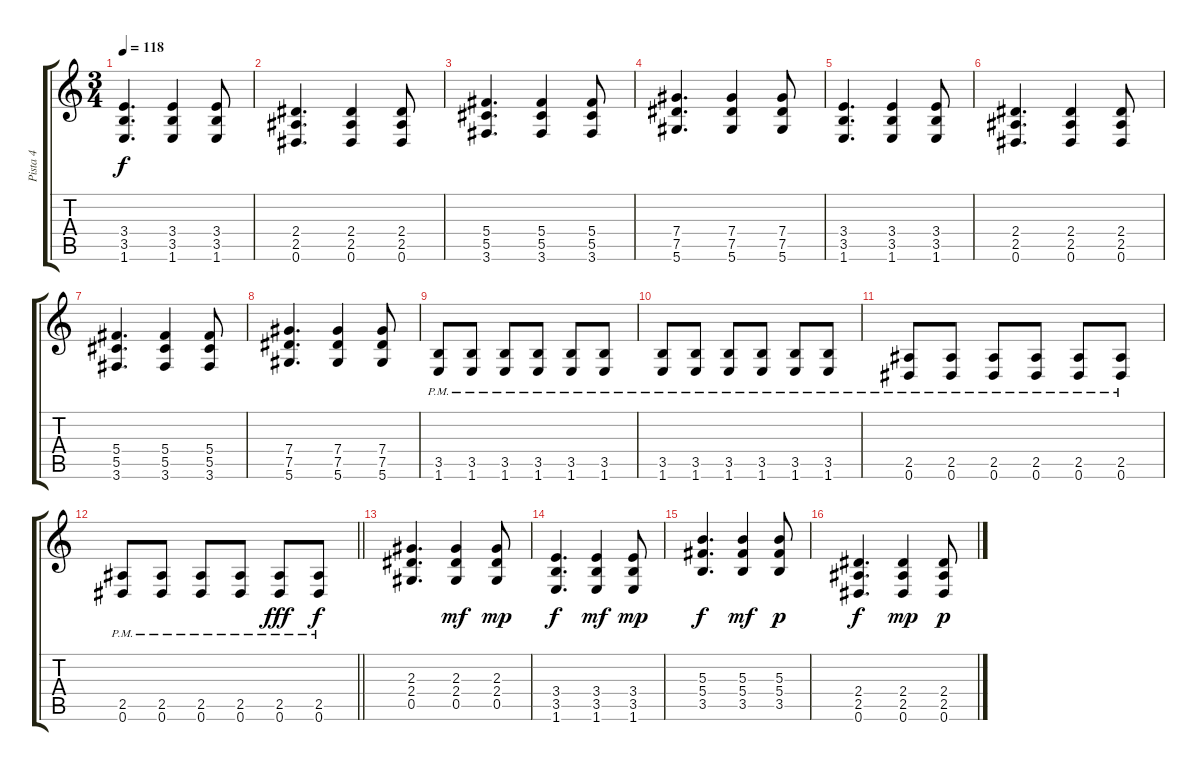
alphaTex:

\track ("Pista 4" "Pista 4") {instrument acousticguitarsteel}
\staff {score tabs}
\tuning (Eb4 Bb3 Gb3 Db3 Ab2 Eb2) {hide}
\ts (3 4)
\tempo 118
\clef g2
\ks c
(3.4 3.5 1.6).4{d dy f instrument acousticguitarsteel} (3.4 3.5 1.6).4 (3.4 3.5 1.6).8 |
(2.4 2.5 0.6).4{d} (2.4 2.5 0.6).4 (2.4 2.5 0.6).8 |
(5.4 5.5 3.6).4{d} (5.4 5.5 3.6).4 (5.4 5.5 3.6).8 |
(7.4 7.5 5.6).4{d} (7.4 7.5 5.6).4 (7.4 7.5 5.6).8 |
(3.4 3.5 1.6).4{d} (3.4 3.5 1.6).4 (3.4 3.5 1.6).8 |
(2.4 2.5 0.6).4{d} (2.4 2.5 0.6).4 (2.4 2.5 0.6).8 |
(5.4 5.5 3.6).4{d} (5.4 5.5 3.6).4 (5.4 5.5 3.6).8 |
(7.4 7.5 5.6).4{d} (7.4 7.5 5.6).4 (7.4 7.5 5.6).8 |
(3.5{pm} 1.6{pm}).8 (3.5{pm} 1.6{pm}).8 (3.5{pm} 1.6{pm}).8 (3.5{pm} 1.6{pm}).8 (3.5{pm} 1.6{pm}).8 (3.5{pm} 1.6{pm}).8 |
(3.5{pm} 1.6{pm}).8 (3.5{pm} 1.6{pm}).8 (3.5{pm} 1.6{pm}).8 (3.5{pm} 1.6{pm}).8 (3.5{pm} 1.6{pm}).8 (3.5{pm} 1.6{pm}).8 |
(2.5{pm} 0.6{pm}).8 (2.5{pm} 0.6{pm}).8 (2.5{pm} 0.6{pm}).8 (2.5{pm} 0.6{pm}).8 (2.5{pm} 0.6{pm}).8 (2.5{pm} 0.6{pm}).8 |
\barLineRight lightlight
(2.5{pm} 0.6{pm}).8 (2.5{pm} 0.6{pm}).8 (2.5{pm} 0.6{pm}).8 (2.5{pm} 0.6{pm}).8 (2.5{pm} 0.6{pm}).8{dy fff} (2.5{pm} 0.6{pm}).8{dy f} |
(2.3 2.4 0.5).4{d} (2.3 2.4 0.5).4{dy mf} (2.3 2.4 0.5).8{dy mp beam Up} |
(3.4 3.5 1.6).4{d dy f} (3.4 3.5 1.6).4{dy mf} (3.4 3.5 1.6).8{dy mp} |
(5.3 5.4 3.5).4{d dy f} (5.3 5.4 3.5).4{dy mf} (5.3 5.4 3.5).8{dy p} |
(2.4 2.5 0.6).4{d dy f} (2.4 2.5 0.6).4{dy mp} (2.4 2.5 0.6).8{dy p}
